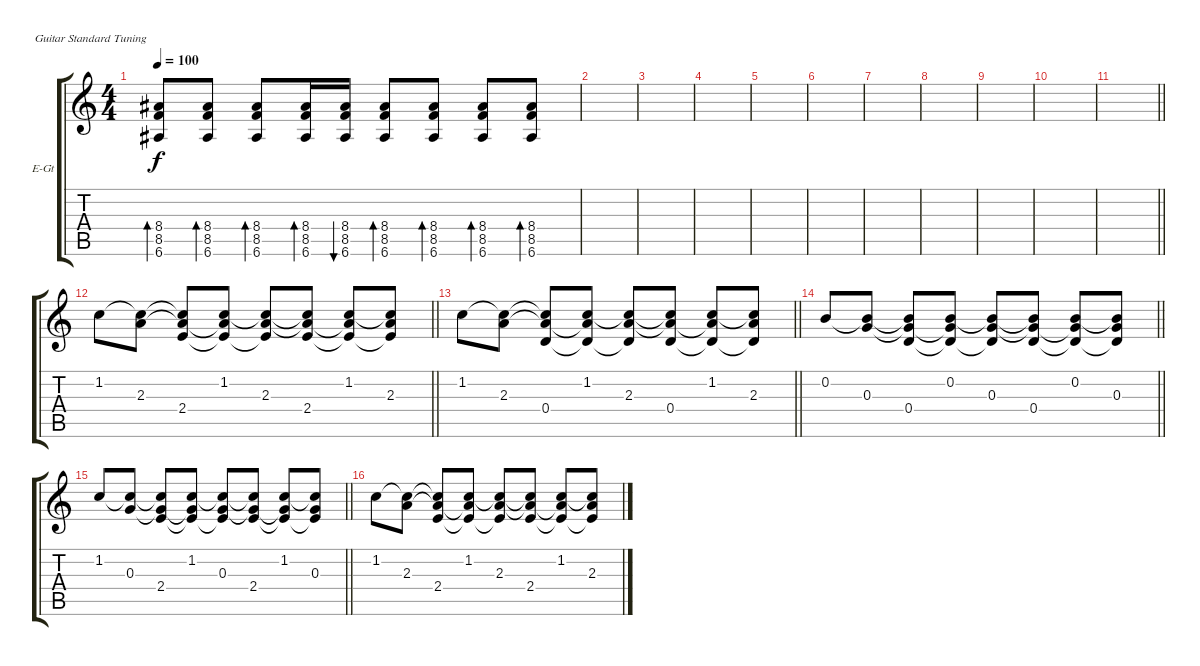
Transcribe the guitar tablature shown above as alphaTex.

\bracketExtendMode groupsimilarinstruments
\firstSystemTrackNameOrientation horizontal
\otherSystemsTrackNameOrientation horizontal
\track ("guitar1" "E-Gt") {instrument electricguitarclean}
\staff {score tabs}
\tuning (E4 B3 G3 D3 A2 E2)
\ts (4 4)
\tempo 100
\clef g2
\scale
0.333333
\ks c
(8.4 8.5 6.6).8{bd 60 dy f} (8.4 8.5 6.6).8{bd 60} (8.4 8.5 6.6).8{bd 60} (8.4 8.5 6.6).16{bd 60} (8.4 8.5 6.6).16{bu 60} (8.4 8.5 6.6).8{bd 60} (8.4 8.5 6.6).8{bd 60} (8.4 8.5 6.6).8{bd 60} (8.4 8.5 6.6).8{bd 60} |
\scale
0.333333 |
\scale
0.333333 |
\scale
0.333333 |
\scale
0.333333 |
\scale
0.333333 |
\scale
0.333333 |
\scale
0.333333 |
\scale
0.333333 |
\scale
0.333333 |
\scale
0.333333
\barLineRight lightlight
|
\scale
0.333333
\barLineRight lightlight
1.2.8 (2.3 1.2{t}).8 (1.2{t} 2.4 2.3{t}).8 (1.2 2.3{t} 2.4{t}).8 (2.3 2.4{t} 1.2{t}).8 (1.2{t} 2.4 2.3{t}).8 (1.2 2.3{t} 2.4{t}).8 (1.2{t} 2.3 2.4{t}).8 |
\scale
0.333333
\barLineRight lightlight
1.2.8 (2.3 1.2{t}).8 (1.2{t} 0.4 2.3{t}).8 (1.2 2.3{t} 0.4{t}).8 (2.3 0.4{t} 1.2{t}).8 (1.2{t} 0.4 2.3{t}).8 (1.2 2.3{t} 0.4{t}).8 (1.2{t} 2.3 0.4{t}).8 |
\scale
0.333333
\barLineRight lightlight
0.2.8 (0.3 0.2{t}).8 (0.2{t} 0.4 0.3{t}).8 (0.2 0.3{t} 0.4{t}).8 (0.3 0.4{t} 0.2{t}).8 (0.2{t} 0.4 0.3{t}).8 (0.2 0.3{t} 0.4{t}).8 (0.2{t} 0.3 0.4{t}).8 |
\scale
0.333333
\barLineRight lightlight
1.2.8 (0.3 1.2{t}).8 (1.2{t} 2.4 0.3{t}).8 (1.2 0.3{t} 2.4{t}).8 (0.3 2.4{t} 1.2{t}).8 (1.2{t} 2.4 0.3{t}).8 (1.2 0.3{t} 2.4{t}).8 (1.2{t} 0.3 2.4{t}).8 |
\scale
0.333333 1.2.8 (2.3 1.2{t}).8 (1.2{t} 2.4 2.3{t}).8 (1.2 2.3{t} 2.4{t}).8 (2.3 2.4{t} 1.2{t}).8 (1.2{t} 2.4 2.3{t}).8 (1.2 2.3{t} 2.4{t}).8 (1.2{t} 2.3 2.4{t}).8
